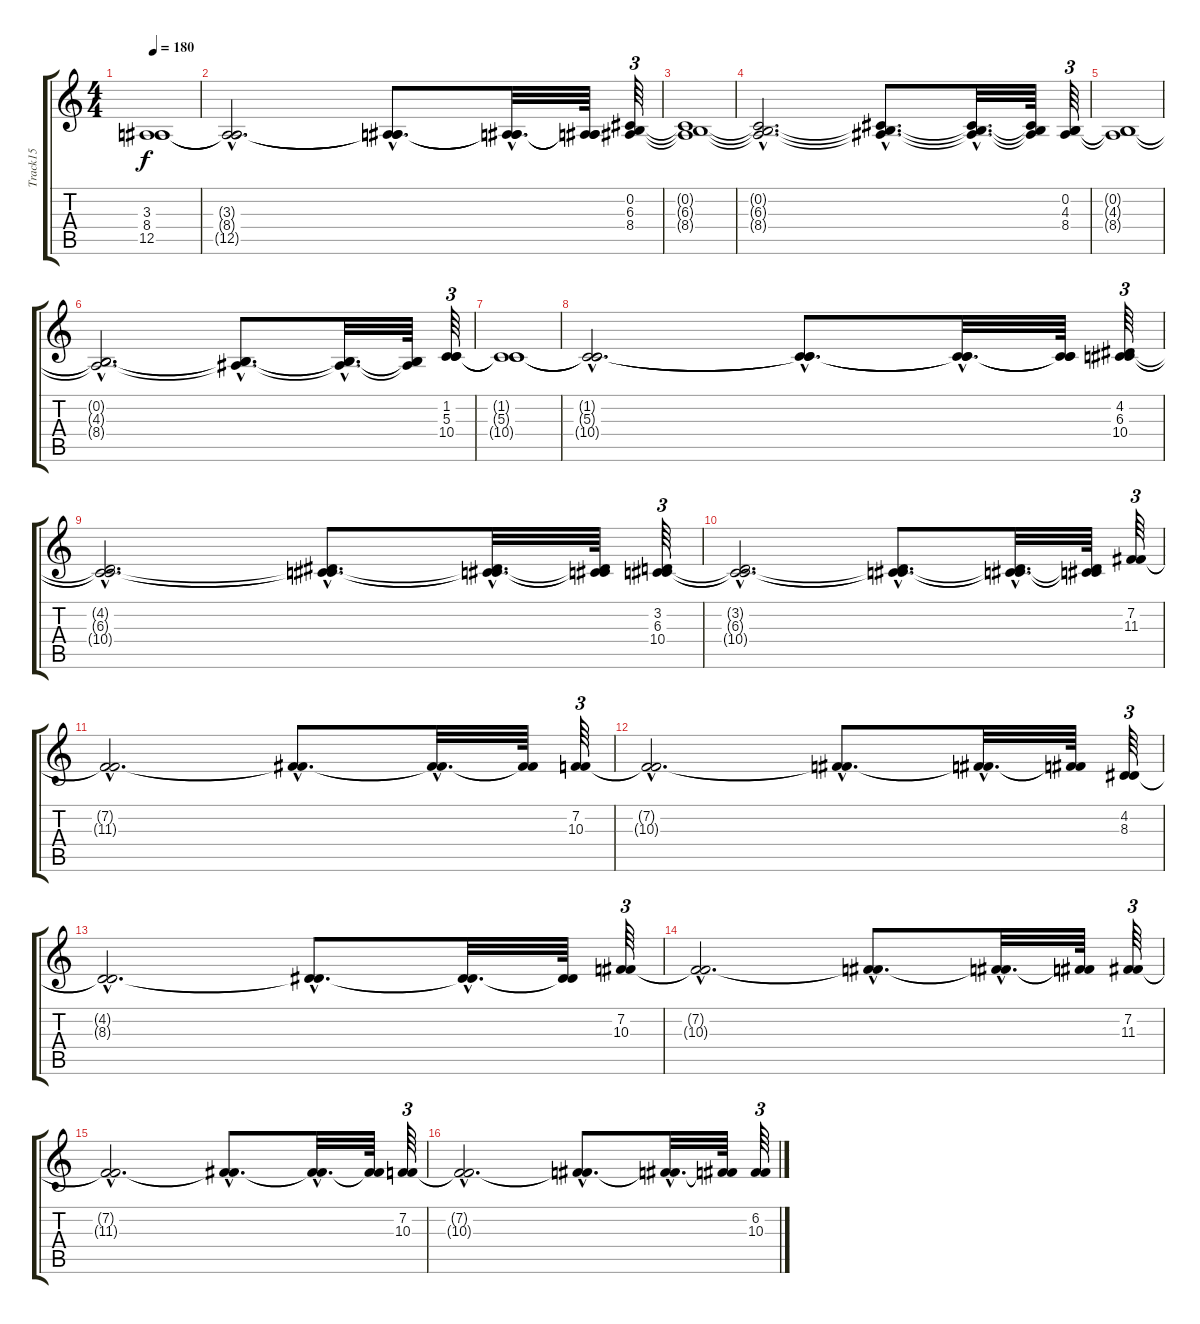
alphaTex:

\track ("Track15" "Track15") {instrument stringensemble1}
\staff {score tabs}
\tuning (E4 B3 G3 D3 A2 E2) {hide}
\ts (4 4)
\tempo 180
\clef g2
\ks c
(3.3{t} 8.4{t} 12.5{t}).1{dy f} |
(3.3{hac t} 8.4{hac t} 12.5{hac t}).2{d} (3.3{hac t} 8.4{hac t} 12.5{hac t}).8{d} (3.3{hac t} 8.4{hac t} 12.5{hac t}).32{d} (3.3{t} 8.4{t} 12.5{t}).64 (0.2 6.3 8.4).64{tu (3 2)} |
(0.2{t} 6.3{t} 8.4{t}).1 |
(0.2{hac t} 6.3{hac t} 8.4{hac t}).2{d} (0.2{hac t} 6.3{hac t} 8.4{hac t}).8{d} (0.2{hac t} 6.3{hac t} 8.4{hac t}).32{d} (0.2{t} 6.3{t} 8.4{t}).64 (0.2 4.3 8.4).64{tu (3 2)} |
(0.2{t} 4.3{t} 8.4{t}).1 |
(0.2{hac t} 4.3{hac t} 8.4{hac t}).2{d} (0.2{hac t} 4.3{hac t} 8.4{hac t}).8{d} (0.2{hac t} 4.3{hac t} 8.4{hac t}).32{d} (0.2{t} 4.3{t} 8.4{t}).64 (1.2 5.3 10.4).64{tu (3 2)} |
(1.2{t} 5.3{t} 10.4{t}).1 |
(1.2{hac t} 5.3{hac t} 10.4{hac t}).2{d} (1.2{hac t} 5.3{hac t} 10.4{hac t}).8{d} (1.2{hac t} 5.3{hac t} 10.4{hac t}).32{d} (1.2{t} 5.3{t} 10.4{t}).64 (4.2 6.3 10.4).64{tu (3 2)} |
(4.2{hac t} 6.3{hac t} 10.4{hac t}).2{d} (4.2{hac t} 6.3{hac t} 10.4{hac t}).8{d} (4.2{hac t} 6.3{hac t} 10.4{hac t}).32{d} (4.2{t} 6.3{t} 10.4{t}).64 (3.2 6.3 10.4).64{tu (3 2)} |
(3.2{hac t} 6.3{hac t} 10.4{hac t}).2{d} (3.2{hac t} 6.3{hac t} 10.4{hac t}).8{d} (3.2{hac t} 6.3{hac t} 10.4{hac t}).32{d} (3.2{t} 6.3{t} 10.4{t}).64 (7.2 11.3).64{tu (3 2)} |
(7.2{hac t} 11.3{hac t}).2{d} (7.2{hac t} 11.3{hac t}).8{d} (7.2{hac t} 11.3{hac t}).32{d} (7.2{t} 11.3{t}).64 (7.2 10.3).64{tu (3 2)} |
(7.2{hac t} 10.3{hac t}).2{d} (7.2{hac t} 10.3{hac t}).8{d} (7.2{hac t} 10.3{hac t}).32{d} (7.2{t} 10.3{t}).64 (4.2 8.3).64{tu (3 2)} |
(4.2{hac t} 8.3{hac t}).2{d} (4.2{hac t} 8.3{hac t}).8{d} (4.2{hac t} 8.3{hac t}).32{d} (4.2{t} 8.3{t}).64 (7.2 10.3).64{tu (3 2)} |
(7.2{hac t} 10.3{hac t}).2{d} (7.2{hac t} 10.3{hac t}).8{d} (7.2{hac t} 10.3{hac t}).32{d} (7.2{t} 10.3{t}).64 (7.2 11.3).64{tu (3 2)} |
(7.2{hac t} 11.3{hac t}).2{d} (7.2{hac t} 11.3{hac t}).8{d} (7.2{hac t} 11.3{hac t}).32{d} (7.2{t} 11.3{t}).64 (7.2 10.3).64{tu (3 2)} |
(7.2{hac t} 10.3{hac t}).2{d} (7.2{hac t} 10.3{hac t}).8{d} (7.2{hac t} 10.3{hac t}).32{d} (7.2{t} 10.3{t}).64 (6.2 10.3).64{tu (3 2)}
